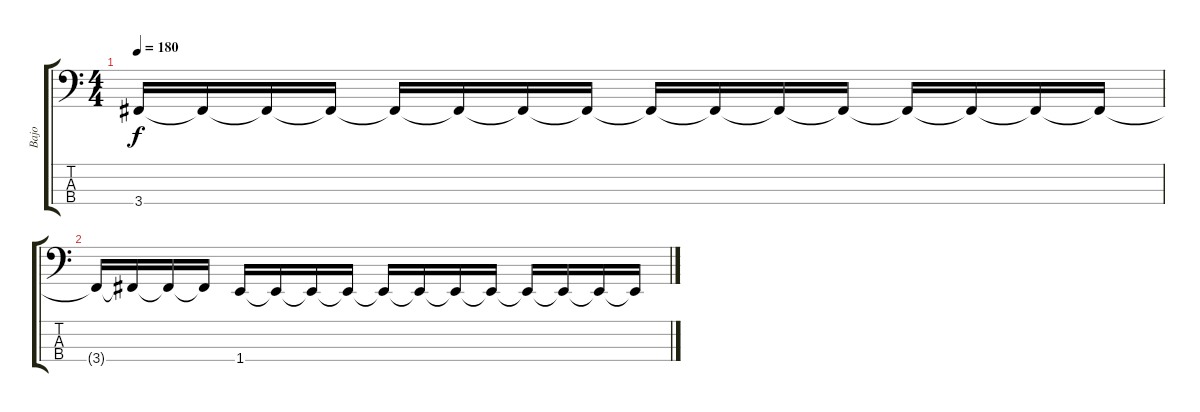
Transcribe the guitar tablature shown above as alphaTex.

\track ("Bajo" "Bajo") {instrument electricbasspick}
\staff {score tabs}
\tuning (Gb2 Db2 Ab1 Eb1) {hide}
\ts (4 4)
\tempo 180
\clef f4
\ks c
3.4.16{dy f} 3.4{t}.16 3.4{t}.16 3.4{t}.16 3.4{t}.16 3.4{t}.16 3.4{t}.16 3.4{t}.16 3.4{t}.16 3.4{t}.16 3.4{t}.16 3.4{t}.16 3.4{t}.16 3.4{t}.16 3.4{t}.16 3.4{t}.16 |
3.4{t}.16 3.4{t}.16 3.4{t}.16 3.4{t}.16 1.4.16 1.4{t}.16 1.4{t}.16 1.4{t}.16 1.4{t}.16 1.4{t}.16 1.4{t}.16 1.4{t}.16 1.4{t}.16 1.4{t}.16 1.4{t}.16 1.4{t}.16
